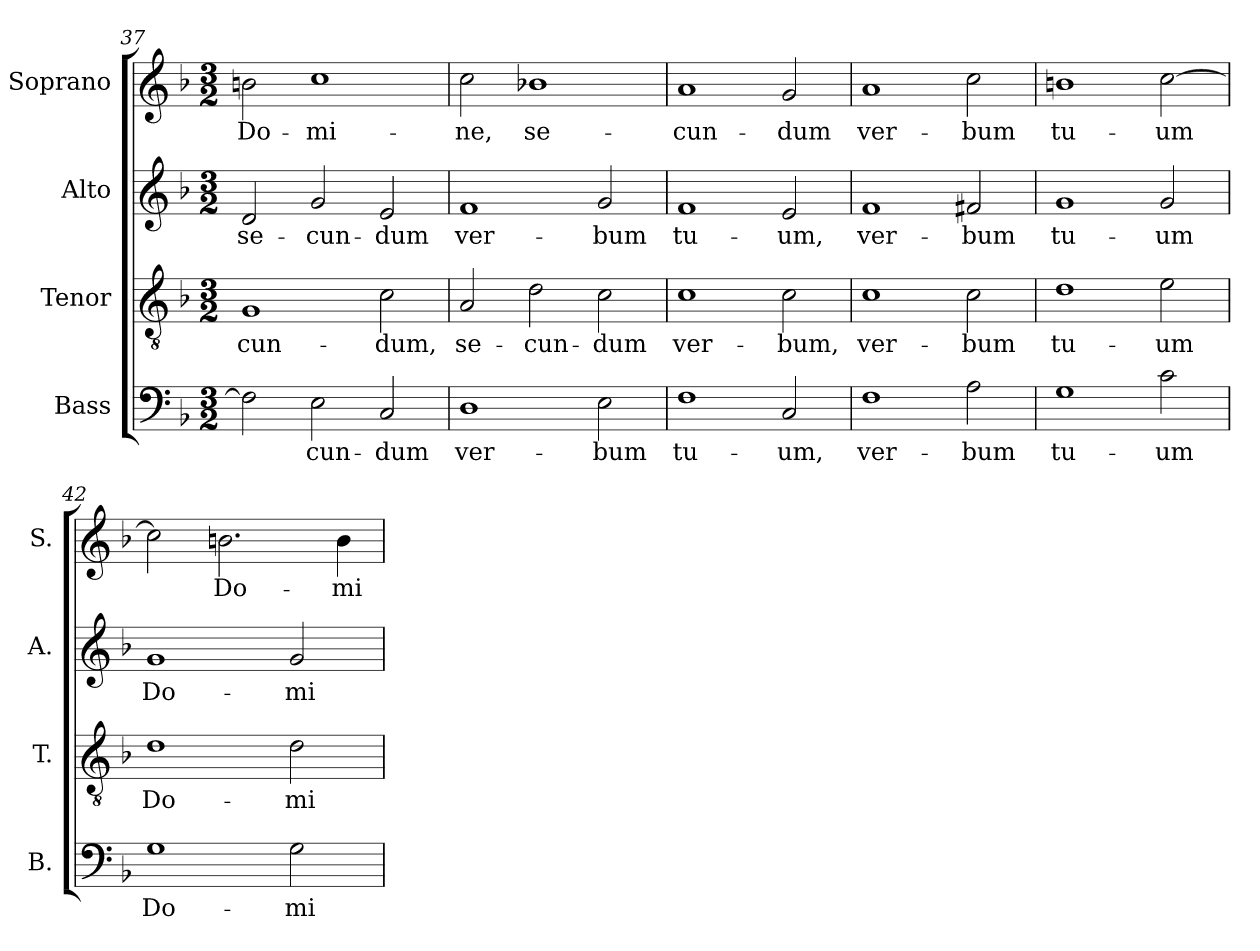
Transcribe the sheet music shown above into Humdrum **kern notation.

**kern	**text	**kern	**text	**kern	**text	**kern	**text
*part4	*part4	*part3	*part3	*part2	*part2	*part1	*part1
*staff4	*staff4	*staff3	*staff3	*staff2	*staff2	*staff1	*staff1
*I"Bass	*	*I"Tenor	*	*I"Alto	*	*I"Soprano	*
*I'B.	*	*I'T.	*	*I'A.	*	*I'S.	*
*clefF4	*	*clefGv2	*	*clefG2	*	*clefG2	*
*	*	*ITrd7c12	*	*	*	*	*
*k[b-]	*	*k[b-]	*	*k[b-]	*	*k[b-]	*
*F:	*	*F:	*	*F:	*	*F:	*
*M3/2	*	*M3/2	*	*M3/2	*	*M3/2	*
=37	=37	=37	=37	=37	=37	=37	=37
!	!	!	!LO:LY:b:color=#000000	!	!	!	!
!	!	!	!	!	!LO:LY:b:color=#000000	!	!
!	!	!	!	!	!	!	!LO:LY:b:color=#000000
2Fi\]	.	1GGi	-cun-	2di/	se-	2bni\	Do-
!	!LO:LY:b:color=#000000	!	!	!	!	!	!
!	!	!	!	!	!LO:LY:b:color=#000000	!	!
!	!	!	!	!	!	!	!LO:LY:b:color=#000000
2Ei\	-cun-	.	.	2gi/	-cun-	1cci	-mi-
!	!LO:LY:b:color=#000000	!	!	!	!	!	!
!	!	!	!LO:LY:b:color=#000000	!	!	!	!
!	!	!	!	!	!LO:LY:b:color=#000000	!	!
2Ci/	-dum	2Ci\	-dum,	2ei/	-dum	.	.
=38	=38	=38	=38	=38	=38	=38	=38
!	!LO:LY:b:color=#000000	!	!	!	!	!	!
!	!	!	!LO:LY:b:color=#000000	!	!	!	!
!	!	!	!	!	!LO:LY:b:color=#000000	!	!
!	!	!	!	!	!	!	!LO:LY:b:color=#000000
1Di	ver-	2AAi/	se-	1fi	ver-	2cci\	-ne,
!	!	!	!LO:LY:b:color=#000000	!	!	!	!
!	!	!	!	!	!	!	!LO:LY:b:color=#000000
.	.	2Di\	-cun-	.	.	1b-Xi	se-
!	!LO:LY:b:color=#000000	!	!	!	!	!	!
!	!	!	!LO:LY:b:color=#000000	!	!	!	!
!	!	!	!	!	!LO:LY:b:color=#000000	!	!
2Ei\	-bum	2Ci\	-dum	2gi/	-bum	.	.
=39	=39	=39	=39	=39	=39	=39	=39
!	!LO:LY:b:color=#000000	!	!	!	!	!	!
!	!	!	!LO:LY:b:color=#000000	!	!	!	!
!	!	!	!	!	!LO:LY:b:color=#000000	!	!
!	!	!	!	!	!	!	!LO:LY:b:color=#000000
1Fi	tu-	1Ci	ver-	1fi	tu-	1ai	-cun-
!	!LO:LY:b:color=#000000	!	!	!	!	!	!
!	!	!	!LO:LY:b:color=#000000	!	!	!	!
!	!	!	!	!	!LO:LY:b:color=#000000	!	!
!	!	!	!	!	!	!	!LO:LY:b:color=#000000
2Ci/	-um,	2Ci\	-bum,	2ei/	-um,	2gi/	-dum
!!LO:PB:g=z
=40	=40	=40	=40	=40	=40	=40	=40
!	!LO:LY:b:color=#000000	!	!	!	!	!	!
!	!	!	!LO:LY:b:color=#000000	!	!	!	!
!	!	!	!	!	!LO:LY:b:color=#000000	!	!
!	!	!	!	!	!	!	!LO:LY:b:color=#000000
1Fi	ver-	1Ci	ver-	1fi	ver-	1ai	ver-
!	!LO:LY:b:color=#000000	!	!	!	!	!	!
!	!	!	!LO:LY:b:color=#000000	!	!	!	!
!	!	!	!	!	!LO:LY:b:color=#000000	!	!
!	!	!	!	!	!	!	!LO:LY:b:color=#000000
2Ai\	-bum	2Ci\	-bum	2f#Xi/	-bum	2cci\	-bum
=41	=41	=41	=41	=41	=41	=41	=41
!	!LO:LY:b:color=#000000	!	!	!	!	!	!
!	!	!	!LO:LY:b:color=#000000	!	!	!	!
!	!	!	!	!	!LO:LY:b:color=#000000	!	!
!	!	!	!	!	!	!	!LO:LY:b:color=#000000
1Gi	tu-	1Di	tu-	1gi	tu-	1bni	tu-
!	!LO:LY:b:color=#000000	!	!	!	!	!	!
!	!	!	!LO:LY:b:color=#000000	!	!	!	!
!	!	!	!	!	!LO:LY:b:color=#000000	!	!
!	!	!	!	!	!	!	!LO:LY:b:color=#000000
2ci\	-um	2Ei\	-um	2gi/	-um	[2cci\	-um
=42	=42	=42	=42	=42	=42	=42	=42
!	!LO:LY:b:color=#000000	!	!	!	!	!	!
!	!	!	!LO:LY:b:color=#000000	!	!	!	!
!	!	!	!	!	!LO:LY:b:color=#000000	!	!
1Gi	Do-	1Di	Do-	1gi	Do-	2cci\]	.
!	!	!	!	!	!	!	!LO:LY:b:color=#000000
.	.	.	.	.	.	2.bni\	Do-
!	!LO:LY:b:color=#000000	!	!	!	!	!	!
!	!	!	!LO:LY:b:color=#000000	!	!	!	!
!	!	!	!	!	!LO:LY:b:color=#000000	!	!
2Gi\	-mi-	2Di\	-mi-	2gi/	-mi-	.	.
!	!	!	!	!	!	!	!LO:LY:b:color=#000000
.	.	.	.	.	.	4bi\	-mi-
=	=	=	=	=	=	=	=
*-	*-	*-	*-	*-	*-	*-	*-
